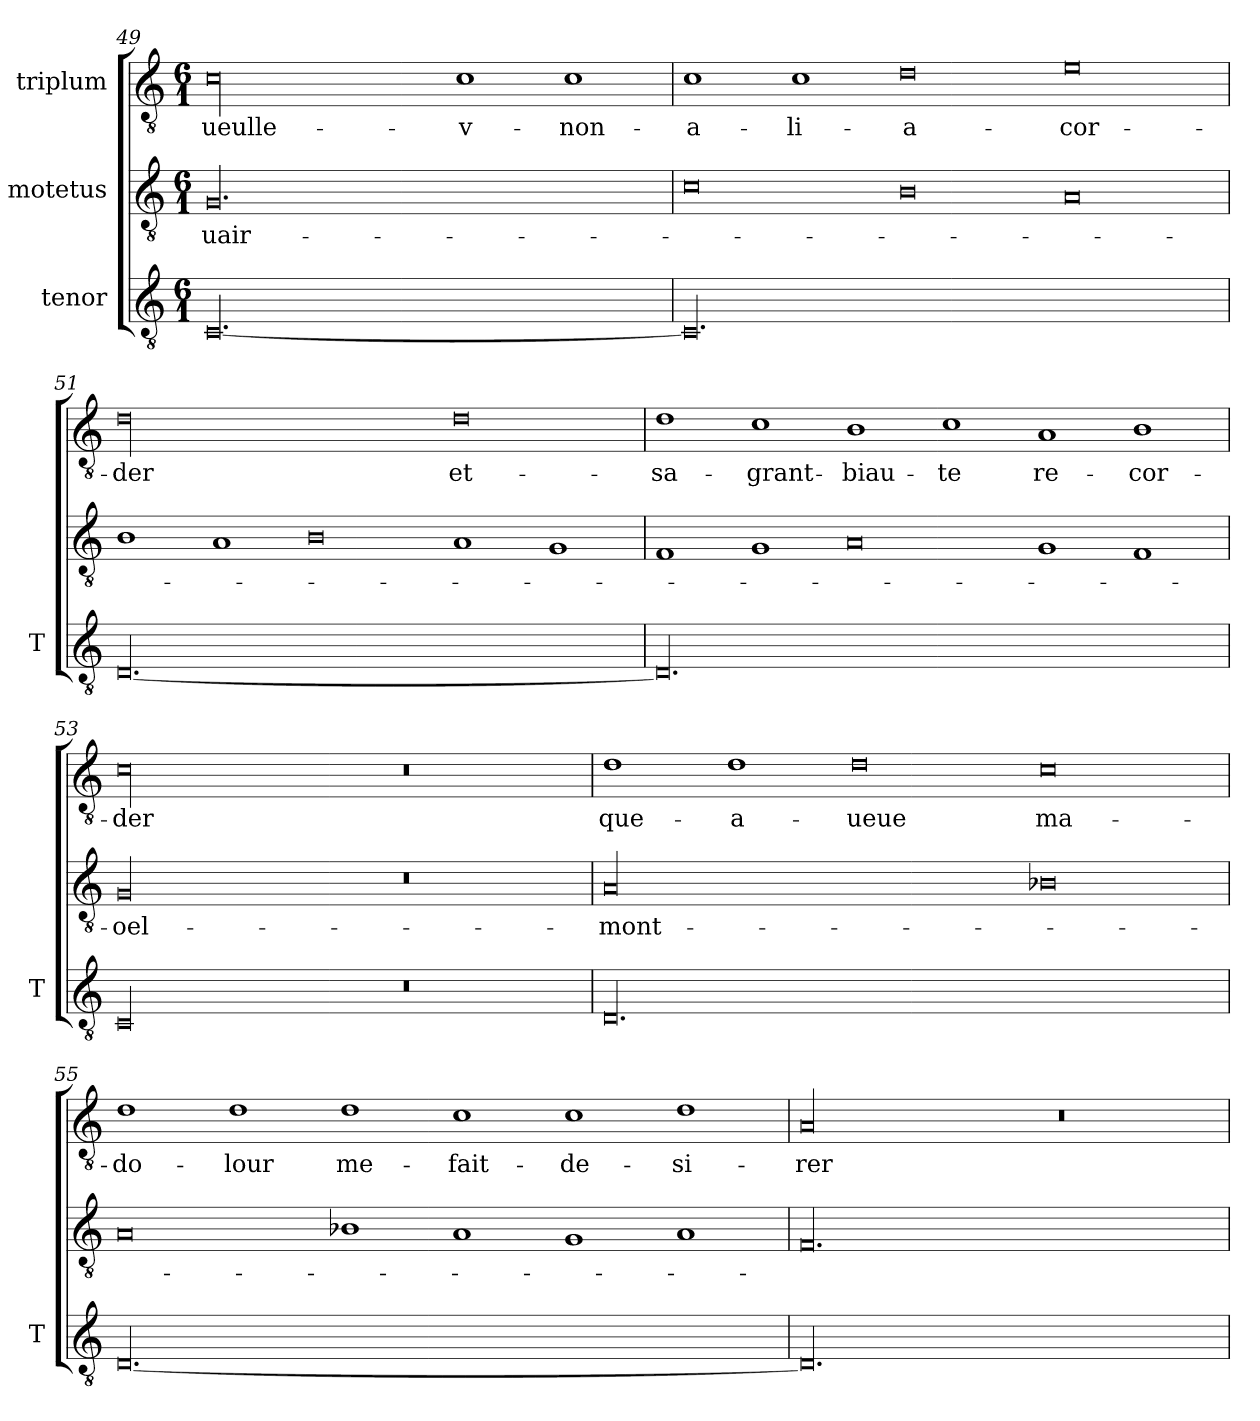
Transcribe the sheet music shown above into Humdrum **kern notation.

**kern	**kern	**text	**kern	**text
*part3	*part2	*part2	*part1	*part1
*staff3	*staff2	*staff2	*staff1	*staff1
*I"tenor	*I"motetus	*	*I"triplum	*
*I'T	*	*	*	*
*clefGv2	*clefGv2	*	*clefGv2	*
*k[]	*k[]	*	*k[]	*
*C:	*C:	*	*C:	*
*M6/1	*M6/1	*	*M6/1	*
=49	=49	=49	=49	=49
[00.C/	00.G/	uair-	00c\	ueulle-
.	.	.	1c\	v-
.	.	.	1c\	non-
=50	=50	=50	=50	=50
00.C/]	0c\	.	1c\	a-
.	.	.	1c\	li-
.	0B\	.	0d\	a-
.	0A/	.	0e\	-cor-
=51	=51	=51	=51	=51
[00.D/	1B\	.	00d\	-der
.	1A/	.	.	.
.	0B\	.	.	.
.	1A/	.	0d\	et-
.	1G/	.	.	.
!!LO:PB:g=z
=52	=52	=52	=52	=52
00.D/]	1F/	.	1d\	sa-
.	1G/	.	1c\	grant-
.	0A/	.	1B\	biau-
.	.	.	1c\	-te
.	1G/	.	1A/	re-
.	1F/	.	1B\	-cor-
=53	=53	=53	=53	=53
00C/	00G/	oel-	00c\	-der
0r	0r	.	0r	.
=54	=54	=54	=54	=54
00.D/	00A/	mont-	1d\	que-
.	.	.	1d\	a-
.	.	.	0d\	-ueue
.	0B-X\	.	0c\	ma-
=55	=55	=55	=55	=55
[00.D/	0A/	.	1d\	do-
.	.	.	1d\	-lour
.	1B-X\	.	1d\	me-
.	1A/	.	1c\	fait-
.	1G/	.	1c\	de-
.	1A/	.	1d\	-si-
=56	=56	=56	=56	=56
00.D/]	00.F/	.	00A/	-rer
.	.	.	0r	.
=	=	=	=	=
*-	*-	*-	*-	*-
